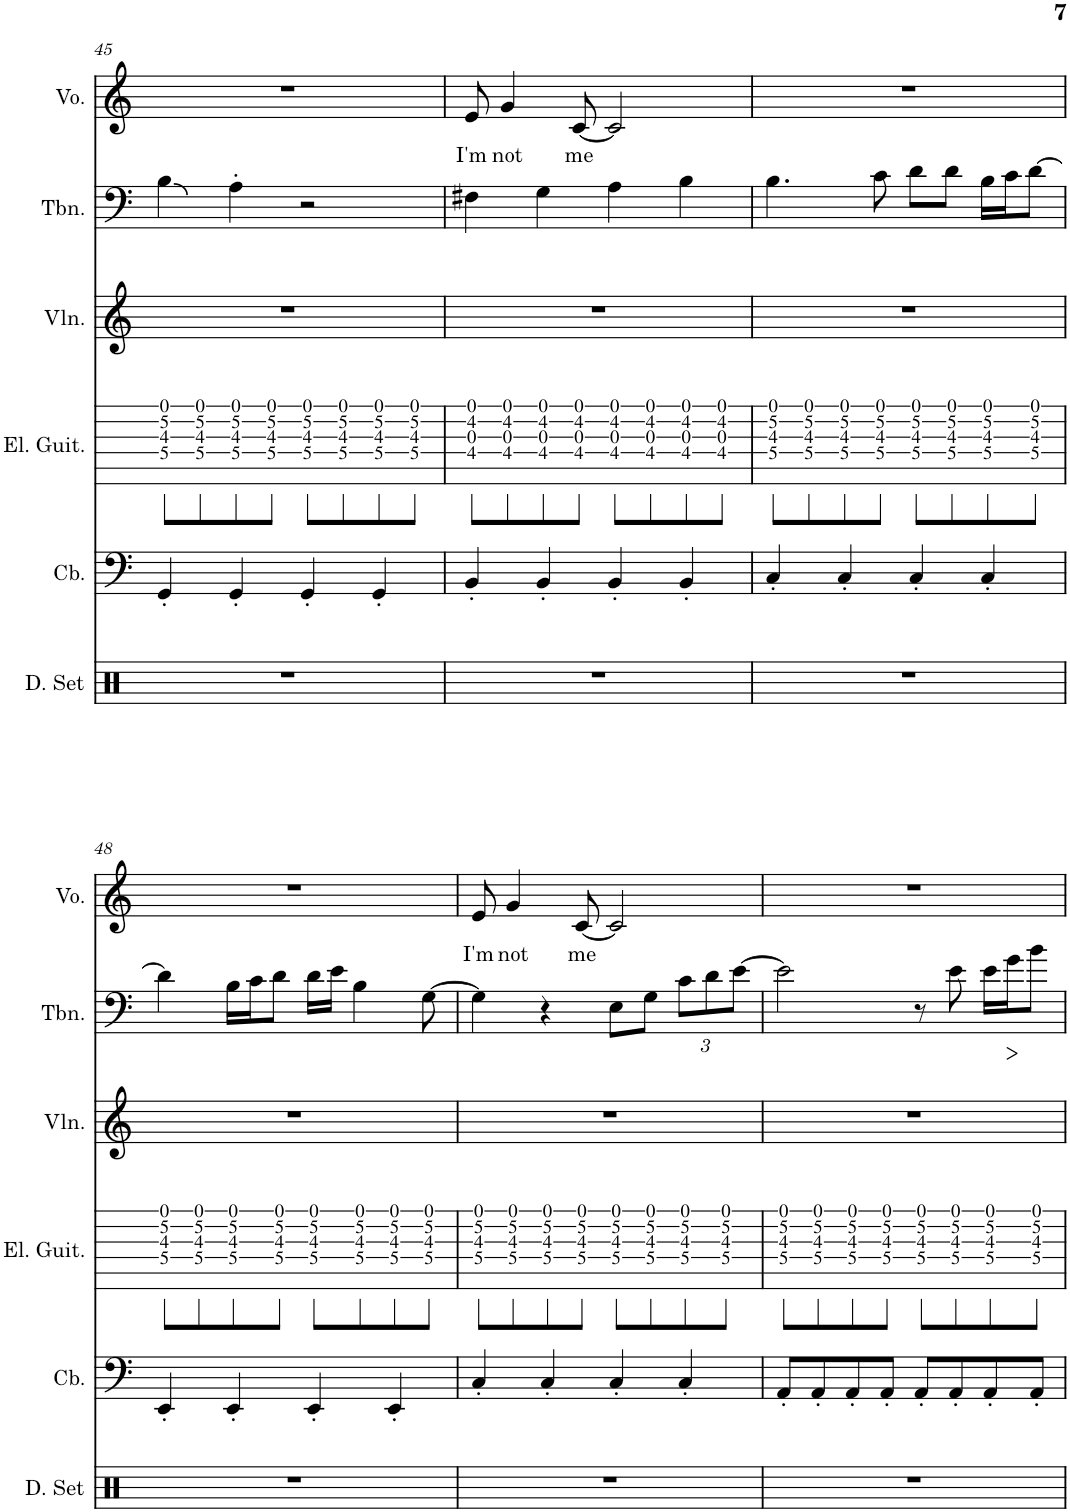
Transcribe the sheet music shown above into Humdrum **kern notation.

**kern	**kern	**kern	**kern	**kern	**kern	**text
*part6	*part5	*part4	*part3	*part2	*part1	*part1
*staff6	*staff5	*staff4	*staff3	*staff2	*staff1	*staff1
*I"Drumset	*I"Contrabass	*I"Electric Guitar	*I"Violin	*I"Trombone	*I"Voice	*
*I'D. Set	*I'Cb.	*I'El. Guit.	*I'Vln.	*I'Tbn.	*I'Vo.	*
!!LO:PB:g=z
*clefX	*clefF4	*	*clefG2	*clefF4	*clefG2	*
*	*Trd7c12	*	*	*	*	*
*k[]	*k[]	*k[]	*k[]	*k[]	*k[]	*
*M4/4	*M4/4	*M4/4	*M4/4	*M4/4	*M4/4	*
=45	=45	=45	=45	=45	=45	=45
1r	4GG'/	8G\ 8B\ 8e\ 8e\L	1r	4B\	1r	.
.	.	8G\ 8B\ 8e\ 8e\	.	.	.	.
.	4GG'/	8G\ 8B\ 8e\ 8e\	.	4A'\	.	.
.	.	8G\ 8B\ 8e\ 8e\J	.	.	.	.
.	4GG'/	8G\ 8B\ 8e\ 8e\L	.	2r	.	.
.	.	8G\ 8B\ 8e\ 8e\	.	.	.	.
.	4GG'/	8G\ 8B\ 8e\ 8e\	.	.	.	.
.	.	8G\ 8B\ 8e\ 8e\J	.	.	.	.
=46	=46	=46	=46	=46	=46	=46
!	!	!	!	!	!	!LO:LY:b
1r	4BB'/	8F#\ 8G\ 8e-\ 8e\L	1r	4F#X\	8e/	I'm
!	!	!	!	!	!	!LO:LY:b
.	.	8F#\ 8G\ 8e-\ 8e\	.	.	4g/	not
.	4BB'/	8F#\ 8G\ 8e-\ 8e\	.	4G\	.	.
!	!	!	!	!	!	!LO:LY:b
.	.	8F#\ 8G\ 8e-\ 8e\J	.	.	[8c/	me
.	4BB'/	8F#\ 8G\ 8e-\ 8e\L	.	4A\	2c/]	.
.	.	8F#\ 8G\ 8e-\ 8e\	.	.	.	.
.	4BB'/	8F#\ 8G\ 8e-\ 8e\	.	4B\	.	.
.	.	8F#\ 8G\ 8e-\ 8e\J	.	.	.	.
=47	=47	=47	=47	=47	=47	=47
1r	4C'/	8G\ 8B\ 8e\ 8e\L	1r	4.B\	1r	.
.	.	8G\ 8B\ 8e\ 8e\	.	.	.	.
.	4C'/	8G\ 8B\ 8e\ 8e\	.	.	.	.
.	.	8G\ 8B\ 8e\ 8e\J	.	8c\	.	.
.	4C'/	8G\ 8B\ 8e\ 8e\L	.	8d\L	.	.
.	.	8G\ 8B\ 8e\ 8e\	.	8d\J	.	.
.	4C'/	8G\ 8B\ 8e\ 8e\	.	16B\LL	.	.
.	.	.	.	16c\J	.	.
.	.	8G\ 8B\ 8e\ 8e\J	.	[8d\J	.	.
!!LO:LB:g=z
=48	=48	=48	=48	=48	=48	=48
1r	4EE'/	8G\ 8B\ 8e\ 8e\L	1r	4d\]	1r	.
.	.	8G\ 8B\ 8e\ 8e\	.	.	.	.
.	4EE'/	8G\ 8B\ 8e\ 8e\	.	16B\LL	.	.
.	.	.	.	16c\J	.	.
.	.	8G\ 8B\ 8e\ 8e\J	.	8d\J	.	.
.	4EE'/	8G\ 8B\ 8e\ 8e\L	.	16d\LL	.	.
.	.	.	.	16e\JJ	.	.
.	.	8G\ 8B\ 8e\ 8e\	.	4B\	.	.
.	4EE'/	8G\ 8B\ 8e\ 8e\	.	.	.	.
.	.	8G\ 8B\ 8e\ 8e\J	.	[8G\	.	.
=49	=49	=49	=49	=49	=49	=49
!	!	!	!	!	!	!LO:LY:b
1r	4C'/	8G\ 8B\ 8e\ 8e\L	1r	4G\]	8e/	I'm
!	!	!	!	!	!	!LO:LY:b
.	.	8G\ 8B\ 8e\ 8e\	.	.	4g/	not
.	4C'/	8G\ 8B\ 8e\ 8e\	.	4r	.	.
!	!	!	!	!	!	!LO:LY:b
.	.	8G\ 8B\ 8e\ 8e\J	.	.	[8c/	me
.	4C'/	8G\ 8B\ 8e\ 8e\L	.	8E\L	2c/]	.
.	.	8G\ 8B\ 8e\ 8e\	.	8G\J	.	.
*	*	*	*	*Xbrackettup	*	*
.	4C'/	8G\ 8B\ 8e\ 8e\	.	12c\L	.	.
.	.	.	.	12d\	.	.
.	.	8G\ 8B\ 8e\ 8e\J	.	.	.	.
.	.	.	.	[12e\J	.	.
=50	=50	=50	=50	=50	=50	=50
1r	8AA'/L	8G\ 8B\ 8e\ 8e\L	1r	2e\]	1r	.
.	8AA'/	8G\ 8B\ 8e\ 8e\	.	.	.	.
.	8AA'/	8G\ 8B\ 8e\ 8e\	.	.	.	.
.	8AA'/J	8G\ 8B\ 8e\ 8e\J	.	.	.	.
.	8AA'/L	8G\ 8B\ 8e\ 8e\L	.	8r	.	.
.	8AA'/	8G\ 8B\ 8e\ 8e\	.	8e\	.	.
.	8AA'/	8G\ 8B\ 8e\ 8e\	.	16e\LL	.	.
.	.	.	.	16g\J	.	.
.	8AA'/J	8G\ 8B\ 8e\ 8e\J	.	8b\J	.	.
=	=	=	=	=	=	=
*-	*-	*-	*-	*-	*-	*-
